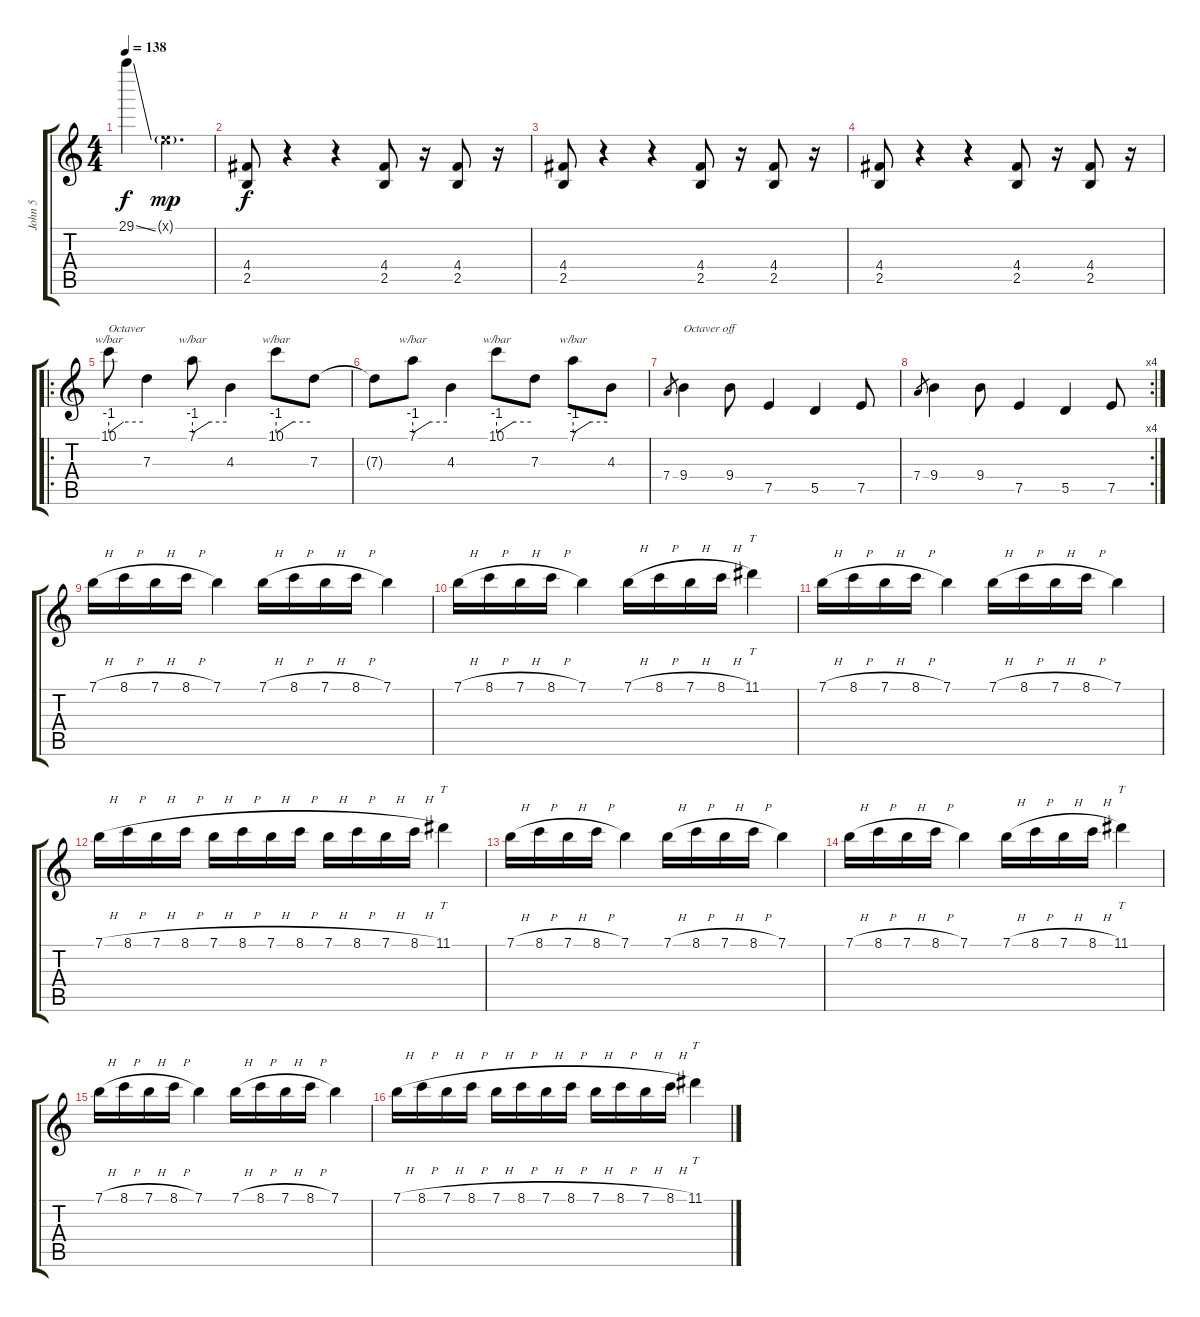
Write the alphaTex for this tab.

\track ("John 5" "John 5") {instrument distortionguitar}
\staff {score tabs}
\tuning (E4 B3 G3 D3 A2 E2) {hide}
\ts (4 4)
\tempo 138
\clef g2
\ks c
29.1{ss}.4{dy f} 0.1{g x}.2{d dy mp} |
(4.4 2.5).8{dy f} r.4 r.4 (4.4 2.5).8 r.16 (4.4 2.5).8 r.16 |
(4.4 2.5).8 r.4 r.4 (4.4 2.5).8 r.16 (4.4 2.5).8 r.16 |
(4.4 2.5).8 r.4 r.4 (4.4 2.5).8 r.16 (4.4 2.5).8 r.16 |
\ro
10.1.8{tbe (custom default 0 -4 26 0 60 0) txt "Octaver"} 7.3.4 7.1.8{tbe (custom default 0 -4 30 0 60 0)} 4.3.4 10.1.8{tbe (custom default 0 -4 30 0 60 0)} 7.3.8 |
7.3{t}.8 7.1.8{tbe (custom default 0 -4 30 0 60 0)} 4.3.4 10.1.8{tbe (custom default 0 -4 30 0 60 0)} 7.3.8 7.1.8{tbe (custom default 0 -4 30 0 60 0)} 4.3.8 |
7.4.8{gr} 9.4.4{txt "Octaver off"} 9.4.8 7.5.4 5.5.4 7.5.8 |
\rc 4
7.4.8{gr} 9.4.4 9.4.8 7.5.4 5.5.4 7.5.8 |
7.1{h}.16 8.1{h}.16 7.1{h}.16 8.1{h}.16 7.1.4 7.1{h}.16 8.1{h}.16 7.1{h}.16 8.1{h}.16 7.1.4 |
7.1{h}.16 8.1{h}.16 7.1{h}.16 8.1{h}.16 7.1.4 7.1{h}.16 8.1{h}.16 7.1{h}.16 8.1{h}.16 11.1.4{tt} |
7.1{h}.16 8.1{h}.16 7.1{h}.16 8.1{h}.16 7.1.4 7.1{h}.16 8.1{h}.16 7.1{h}.16 8.1{h}.16 7.1.4 |
7.1{h}.16 8.1{h}.16 7.1{h}.16 8.1{h}.16 7.1{h}.16 8.1{h}.16 7.1{h}.16 8.1{h}.16 7.1{h}.16 8.1{h}.16 7.1{h}.16 8.1{h}.16 11.1.4{tt} |
7.1{h}.16 8.1{h}.16 7.1{h}.16 8.1{h}.16 7.1.4 7.1{h}.16 8.1{h}.16 7.1{h}.16 8.1{h}.16 7.1.4 |
7.1{h}.16 8.1{h}.16 7.1{h}.16 8.1{h}.16 7.1.4 7.1{h}.16 8.1{h}.16 7.1{h}.16 8.1{h}.16 11.1.4{tt} |
7.1{h}.16 8.1{h}.16 7.1{h}.16 8.1{h}.16 7.1.4 7.1{h}.16 8.1{h}.16 7.1{h}.16 8.1{h}.16 7.1.4 |
7.1{h}.16 8.1{h}.16 7.1{h}.16 8.1{h}.16 7.1{h}.16 8.1{h}.16 7.1{h}.16 8.1{h}.16 7.1{h}.16 8.1{h}.16 7.1{h}.16 8.1{h}.16 11.1.4{tt}
